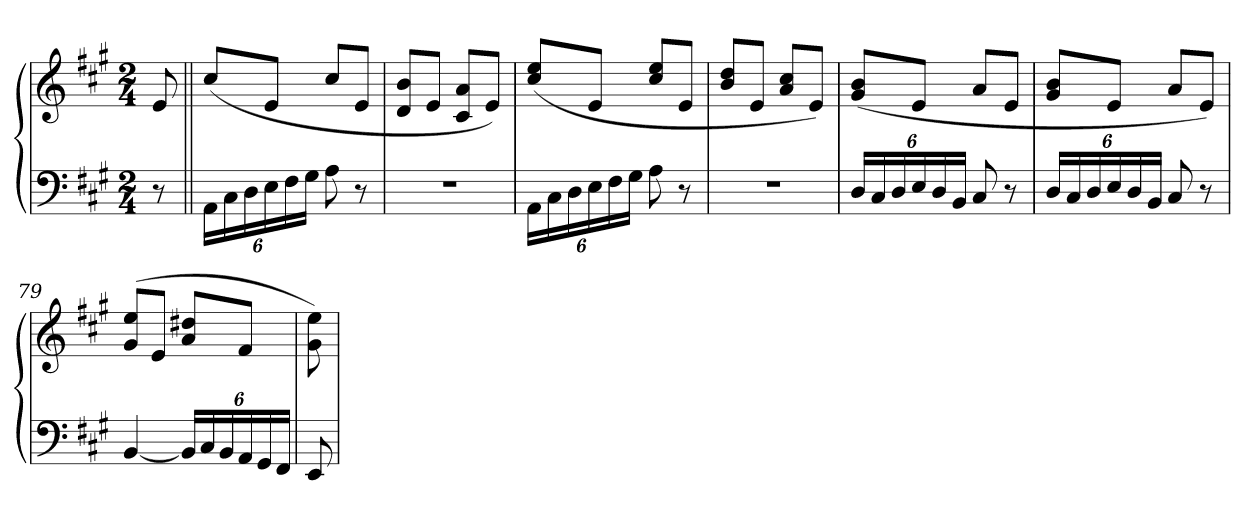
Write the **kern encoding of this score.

**kern	**kern
*part1	*part1
*staff2	*staff1
*clefF4	*clefG2
*k[f#c#g#]	*k[f#c#g#]
*A:	*A:
*M2/4	*M2/4
=	=
8r	8e
=73||	=73||
24AALL	(8cc#L
24C#	.
24D	.
24E	8eJ
24F#	.
24G#JJ	.
8A	8cc#L
8r	8eJ
=74	=74
2r	8d 8bL
.	8eJ
.	8c# 8aL
.	8eJ)
=75	=75
24AALL	(8cc# 8eeL
24C#	.
24D	.
24E	8eJ
24F#	.
24G#JJ	.
8A	8cc# 8eeL
8r	8eJ
=76	=76
2r	8b 8ddL
.	8eJ
.	8a 8cc#L
.	8eJ)
=77	=77
24DLL	(8g# 8bL
24C#	.
24D	.
24E	8eJ
24D	.
24BBJJ	.
8C#	8aL
8r	8eJ
=78	=78
24DLL	8g# 8bL
24C#	.
24D	.
24E	8eJ
24D	.
24BBJJ	.
8C#	8aL
8r	8eJ)
=79	=79
[4BB	(8g# 8eeL
.	8eJ
24BBLL]	8a 8dd#XL
24C#	.
24BB	.
24AA	8f#J
24GG#	.
24FF#JJ	.
=80	=80
8EE	8g# 8ee)
=	=
*-	*-
